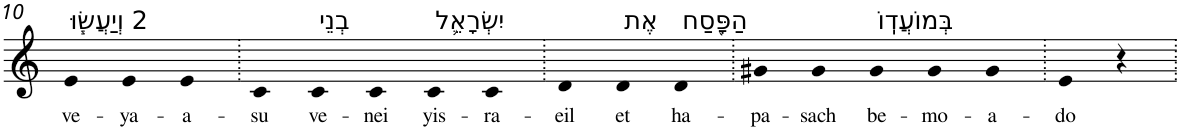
**kern	**text
*part1	*part1
*staff1	*staff1
*I"Piano	*
*I'Pno	*
!!LO:PB:g=z
*clefG2	*
*k[]	*
=10	=10
!LO:TX:a:t=2 וְיַעֲשׂ֧וּ	!
!	!LO:LY:b
4e	ve-
!	!LO:LY:b
4e	-ya-
!	!LO:LY:b
4e	-a-
=11.	=11.
!	!LO:LY:b
4c	-su
!LO:TX:a:t=בְנֵי	!
!	!LO:LY:b
4c	ve-
!	!LO:LY:b
4c	-nei
!LO:TX:a:t=יִשְׂרָאֵ֛ל	!
!	!LO:LY:b
4c	yis-
!	!LO:LY:b
4c	-ra-
=12.	=12.
!	!LO:LY:b
4d	-eil
!LO:TX:a:t=אֶת	!
!	!LO:LY:b
4d	et
!LO:TX:a:t=הַפָּ֖סַח	!
!	!LO:LY:b
4d	ha-
=13.	=13.
!	!LO:LY:b
4g#X	-pa-
!	!LO:LY:b
4g#	-sach
!LO:TX:a:t=בְּמוֹעֲדֽוֹ	!
!	!LO:LY:b
4g#	be-
!	!LO:LY:b
4g#	-mo-
!	!LO:LY:b
4g#	-a-
=14.	=14.
!	!LO:LY:b
4e	-do
4r	.
=.	=.
*-	*-
